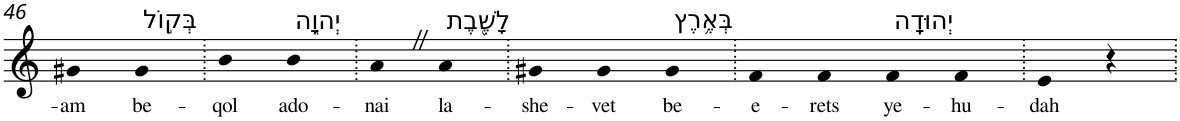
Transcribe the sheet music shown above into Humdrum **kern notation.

**kern	**text
*part1	*part1
*staff1	*staff1
*I"Piano	*
*I'Pno	*
!!LO:PB:g=z
*clefG2	*
*k[]	*
=46	=46
!	!LO:LY:b
4g#X	-am
!LO:TX:a:t=בְּק֣וֹל	!
!	!LO:LY:b
4g#	be-
=47.	=47.
!	!LO:LY:b
4b	-qol
!LO:TX:a:t=יְהוָ֑ה	!
!	!LO:LY:b
4b	ado-
=48.	=48.
!	!LO:LY:b
4aZ	-nai
!LO:TX:a:t=לָשֶׁ֖בֶת	!
!	!LO:LY:b
4a	la-
=49.	=49.
!	!LO:LY:b
4g#X	-she-
!	!LO:LY:b
4g#	-vet
!LO:TX:a:t=בְּאֶ֥רֶץ	!
!	!LO:LY:b
4g#	be-
=50.	=50.
!	!LO:LY:b
4f	-e-
!	!LO:LY:b
4f	-rets
!LO:TX:a:t=יְהוּדָֽה	!
!	!LO:LY:b
4f	ye-
!	!LO:LY:b
4f	-hu-
=51.	=51.
!	!LO:LY:b
4e	-dah
4r	.
=.	=.
*-	*-
